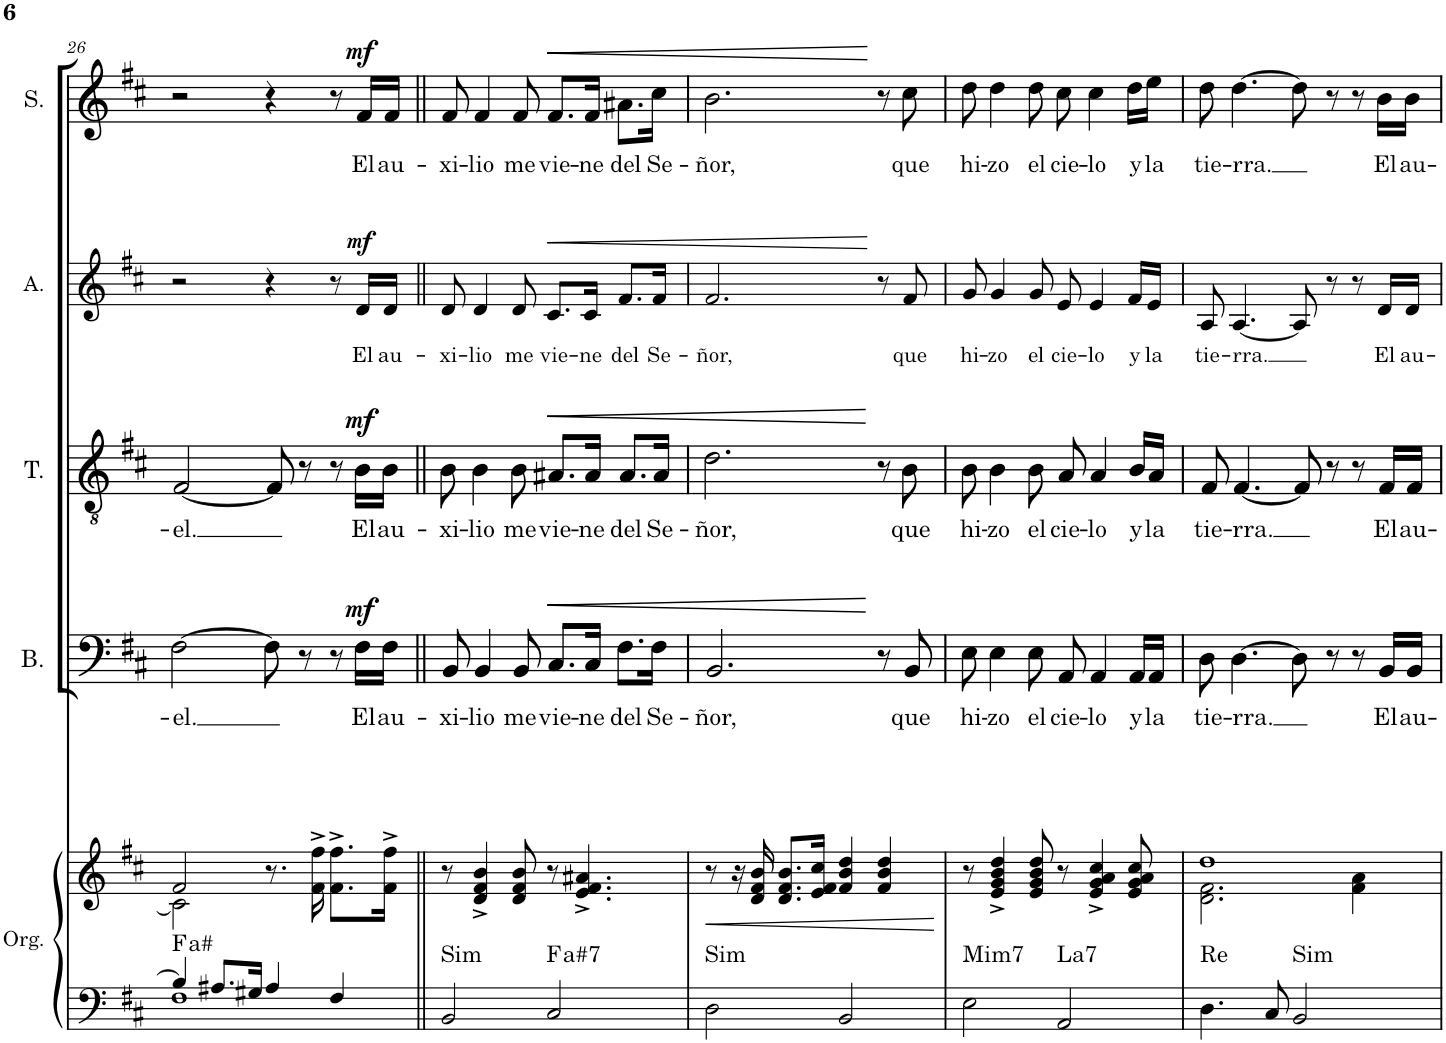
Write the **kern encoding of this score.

**kern	**kern	**dynam	**harte	**kern	**text	**dynam	**kern	**text	**dynam	**kern	**text	**dynam	**kern	**text	**dynam
*part5	*part5	*part5	*part5	*part4	*part4	*part4	*part3	*part3	*part3	*part2	*part2	*part2	*part1	*part1	*part1
*staff6	*staff5	*staff5/6	*	*staff4	*staff4	*staff4	*staff3	*staff3	*staff3	*staff2	*staff2	*staff2	*staff1	*staff1	*staff1
*I"Órgano	*	*	*	*I"Bajo	*	*	*I"Tenor	*	*	*I"Alto	*	*	*I"Soprano	*	*
*	*	*	*	*I'B.	*	*	*I'T.	*	*	*I'A.	*	*	*I'S.	*	*
!!LO:PB:g=z
*clefF4	*clefG2	*	*	*clefF4	*	*	*clefGv2	*	*	*clefG2	*	*	*clefG2	*	*
*k[f#c#]	*k[f#c#]	*	*	*k[f#c#]	*	*	*k[f#c#]	*	*	*k[f#c#]	*	*	*k[f#c#]	*	*
*M4/4	*M4/4	*	*	*M4/4	*	*	*M4/4	*	*	*M4/4	*	*	*M4/4	*	*
*met(c)	*met(c)	*	*	*met(c)	*	*	*met(c)	*	*	*met(c)	*	*	*met(c)	*	*
=26	=26	=26	=26	=26	=26	=26	=26	=26	=26	=26	=26	=26	=26	=26	=26
*^	*^	*	*	*	*	*	*	*	*	*	*	*	*	*	*
!	!	!	!	!	!LO:H:kt=a#	!	!LO:LY:b	!	!	!LO:LY:b	!	!	!	!	!	!	!
4B/]	1F#	2f#/	2c#\]	.	.	[2F#\	-el.	.	[2F#/	-el.	.	2r	.	.	2r	.	.
8.A#X/L	.	.	.	.	.	.	.	.	.	.	.	.	.	.	.	.	.
16G#X/Jk	.	.	.	.	.	.	.	.	.	.	.	.	.	.	.	.	.
4A#/	.	8.r	2ryy	.	.	8F#\]	.	.	8F#/]	.	.	4r	.	.	4r	.	.
.	.	.	.	.	.	8r	.	.	8r	.	.	.	.	.	.	.	.
.	.	16f#\^ 16ff#\^	.	.	.	.	.	.	.	.	.	.	.	.	.	.	.
4F#/	.	8.f#\^ 8.ff#\^L	.	.	.	8r	.	.	8r	.	.	8r	.	.	8r	.	.
!	!	!	!	!	!	!	!LO:LY:b	!LO:DY:a	!	!LO:LY:b	!LO:DY:a	!	!LO:LY:b	!LO:DY:a	!	!LO:LY:b	!LO:DY:a
.	.	.	.	.	.	16F#\LL	El	mf	16B\LL	El	mf	16d/LL	El	mf	16f#/LL	El	mf
!	!	!	!	!	!	!	!LO:LY:b	!	!	!LO:LY:b	!	!	!LO:LY:b	!	!	!LO:LY:b	!
.	.	16f#\^ 16ff#\^Jk	.	.	.	16F#\JJ	au-	.	16B\JJ	au-	.	16d/JJ	au-	.	16f#/JJ	au-	.
*v	*v	*	*	*	*	*	*	*	*	*	*	*	*	*	*	*	*
*	*v	*v	*	*	*	*	*	*	*	*	*	*	*	*	*	*
=27||	=27||	=27||	=27||	=27||	=27||	=27||	=27||	=27||	=27||	=27||	=27||	=27||	=27||	=27||	=27||
!	!	!	!LO:H:kt=Sim	!	!LO:LY:b	!	!	!LO:LY:b	!	!	!LO:LY:b	!	!	!LO:LY:b	!
2BB/	8r	.	N	8BB/	-xi-	.	8B\	-xi-	.	8d/	-xi-	.	8f#/	-xi-	.
!	!	!	!	!	!LO:LY:b	!	!	!LO:LY:b	!	!	!LO:LY:b	!	!	!LO:LY:b	!
.	4d/^ 4f#/^ 4b/^	.	.	4BB/	-lio	.	4B\	-lio	.	4d/	-lio	.	4f#/	-lio	.
!	!	!	!	!	!LO:LY:b	!	!	!LO:LY:b	!	!	!LO:LY:b	!	!	!LO:LY:b	!
.	8d/ 8f#/ 8b/	.	.	8BB/	me	.	8B\	me	.	8d/	me	.	8f#/	me	.
!	!	!	!LO:H:kt=a#	!	!LO:LY:b	!LO:HP:b	!	!LO:LY:b	!LO:HP:b	!	!LO:LY:b	!LO:HP:b	!	!LO:LY:b	!LO:HP:b
2C#/	8r	.	.	8.C#/L	vie-	<	8.A#X/L	vie-	<	8.c#/L	vie-	<	8.f#/L	vie-	<
.	4.e/^ 4.f#/^ 4.a#X/^	.	.	.	.	.	.	.	.	.	.	.	.	.	.
!	!	!	!	!	!LO:LY:b	!	!	!LO:LY:b	!	!	!LO:LY:b	!	!	!LO:LY:b	!
.	.	.	.	16C#/Jk	-ne	.	16A#/Jk	-ne	.	16c#/Jk	-ne	.	16f#/Jk	-ne	.
!	!	!	!	!	!LO:LY:b	!	!	!LO:LY:b	!	!	!LO:LY:b	!	!	!LO:LY:b	!
.	.	.	.	8.F#\L	del	.	8.A#/L	del	.	8.f#/L	del	.	8.a#X\L	del	.
!	!	!	!	!	!LO:LY:b	!	!	!LO:LY:b	!	!	!LO:LY:b	!	!	!LO:LY:b	!
.	.	.	.	16F#\Jk	Se-	.	16A#/Jk	Se-	.	16f#/Jk	Se-	.	16cc#\Jk	Se-	.
=28	=28	=28	=28	=28	=28	=28	=28	=28	=28	=28	=28	=28	=28	=28	=28
!	!	!LO:HP:b	!LO:H:kt=Sim	!	!LO:LY:b	!	!	!LO:LY:b	!	!	!LO:LY:b	!	!	!LO:LY:b	!
2D\	8r	<	N	2.BB/	-ñor,	.	2.d\	-ñor,	.	2.f#/	-ñor,	.	2.b\	-ñor,	.
.	16r	.	.	.	.	.	.	.	.	.	.	.	.	.	.
.	16d/ 16f#/ 16b/	.	.	.	.	.	.	.	.	.	.	.	.	.	.
.	8.d/ 8.f#/ 8.b/L	.	.	.	.	.	.	.	.	.	.	.	.	.	.
.	16e/ 16f#/ 16cc#/Jk	.	.	.	.	.	.	.	.	.	.	.	.	.	.
2BB/	4f#/ 4b/ 4dd/	.	.	.	.	.	.	.	.	.	.	.	.	.	.
.	4f#/ 4b/ 4dd/	.	.	8r	.	[	8r	.	[	8r	.	[	8r	.	[
!	!	!	!	!	!LO:LY:b	!	!	!LO:LY:b	!	!	!LO:LY:b	!	!	!LO:LY:b	!
.	.	.	.	8BB/	que	.	8B\	que	.	8f#/	que	.	8cc#\	que	.
.	.	[	.	.	.	.	.	.	.	.	.	.	.	.	.
=29	=29	=29	=29	=29	=29	=29	=29	=29	=29	=29	=29	=29	=29	=29	=29
!	!	!	!LO:H:kt=Mim7	!	!LO:LY:b	!	!	!LO:LY:b	!	!	!LO:LY:b	!	!	!LO:LY:b	!
2E\	8r	.	N	8E\	hi-	.	8B\	hi-	.	8g/	hi-	.	8dd\	hi-	.
!	!	!	!	!	!LO:LY:b	!	!	!LO:LY:b	!	!	!LO:LY:b	!	!	!LO:LY:b	!
.	4e/^ 4g/^ 4b/^ 4dd/^	.	.	4E\	-zo	.	4B\	-zo	.	4g/	-zo	.	4dd\	-zo	.
!	!	!	!	!	!LO:LY:b	!	!	!LO:LY:b	!	!	!LO:LY:b	!	!	!LO:LY:b	!
.	8e/ 8g/ 8b/ 8dd/	.	.	8E\	el	.	8B\	el	.	8g/	el	.	8dd\	el	.
!	!	!	!LO:H:kt=La7	!	!LO:LY:b	!	!	!LO:LY:b	!	!	!LO:LY:b	!	!	!LO:LY:b	!
2AA/	8r	.	N	8AA/	cie-	.	8A/	cie-	.	8e/	cie-	.	8cc#\	cie-	.
!	!	!	!	!	!LO:LY:b	!	!	!LO:LY:b	!	!	!LO:LY:b	!	!	!LO:LY:b	!
.	4e/^ 4g/^ 4a/^ 4cc#/^	.	.	4AA/	-lo	.	4A/	-lo	.	4e/	-lo	.	4cc#\	-lo	.
!	!	!	!	!	!LO:LY:b	!	!	!LO:LY:b	!	!	!LO:LY:b	!	!	!LO:LY:b	!
.	8e/ 8g/ 8a/ 8cc#/	.	.	16AA/LL	y	.	16B/LL	y	.	16f#/LL	y	.	16dd\LL	y	.
!	!	!	!	!	!LO:LY:b	!	!	!LO:LY:b	!	!	!LO:LY:b	!	!	!LO:LY:b	!
.	.	.	.	16AA/JJ	la	.	16A/JJ	la	.	16e/JJ	la	.	16ee\JJ	la	.
=30	=30	=30	=30	=30	=30	=30	=30	=30	=30	=30	=30	=30	=30	=30	=30
*	*^	*	*	*	*	*	*	*	*	*	*	*	*	*	*
!	!	!	!	!LO:H:kt=Re	!	!LO:LY:b	!	!	!LO:LY:b	!	!	!LO:LY:b	!	!	!LO:LY:b	!
*	*	*^	*	*	*	*	*	*	*	*	*	*	*	*	*	*
4.D\	1dd	2.d\ 2.f#\	2ryy	.	N	8D\	tie-	.	8F#/	tie-	.	8A/	tie-	.	8dd\	tie-	.
!	!	!	!	!	!	!	!LO:LY:b	!	!	!LO:LY:b	!	!	!LO:LY:b	!	!	!LO:LY:b	!
.	.	.	.	.	.	[4.D\	-rra.	.	[4.F#/	-rra.	.	[4.A/	-rra.	.	[4.dd\	-rra.	.
8C#/	.	.	.	.	.	.	.	.	.	.	.	.	.	.	.	.	.
!	!	!	!	!	!LO:H:kt=Sim	!	!	!	!	!	!	!	!	!	!	!	!
2BB/	.	.	2ryy	.	N	8D\]	.	.	8F#/]	.	.	8A/]	.	.	8dd\]	.	.
.	.	.	.	.	.	8r	.	.	8r	.	.	8r	.	.	8r	.	.
.	.	4f#\ 4a\	.	.	.	8r	.	.	8r	.	.	8r	.	.	8r	.	.
!	!	!	!	!	!	!	!LO:LY:b	!	!	!LO:LY:b	!	!	!LO:LY:b	!	!	!LO:LY:b	!
.	.	.	.	.	.	16BB/LL	El	.	16F#/LL	El	.	16d/LL	El	.	16b\LL	El	.
!	!	!	!	!	!	!	!LO:LY:b	!	!	!LO:LY:b	!	!	!LO:LY:b	!	!	!LO:LY:b	!
.	.	.	.	.	.	16BB/JJ	au-	.	16F#/JJ	au-	.	16d/JJ	au-	.	16b\JJ	au-	.
*	*v	*v	*v	*	*	*	*	*	*	*	*	*	*	*	*	*	*
=	=	=	=	=	=	=	=	=	=	=	=	=	=	=	=
*-	*-	*-	*-	*-	*-	*-	*-	*-	*-	*-	*-	*-	*-	*-	*-
